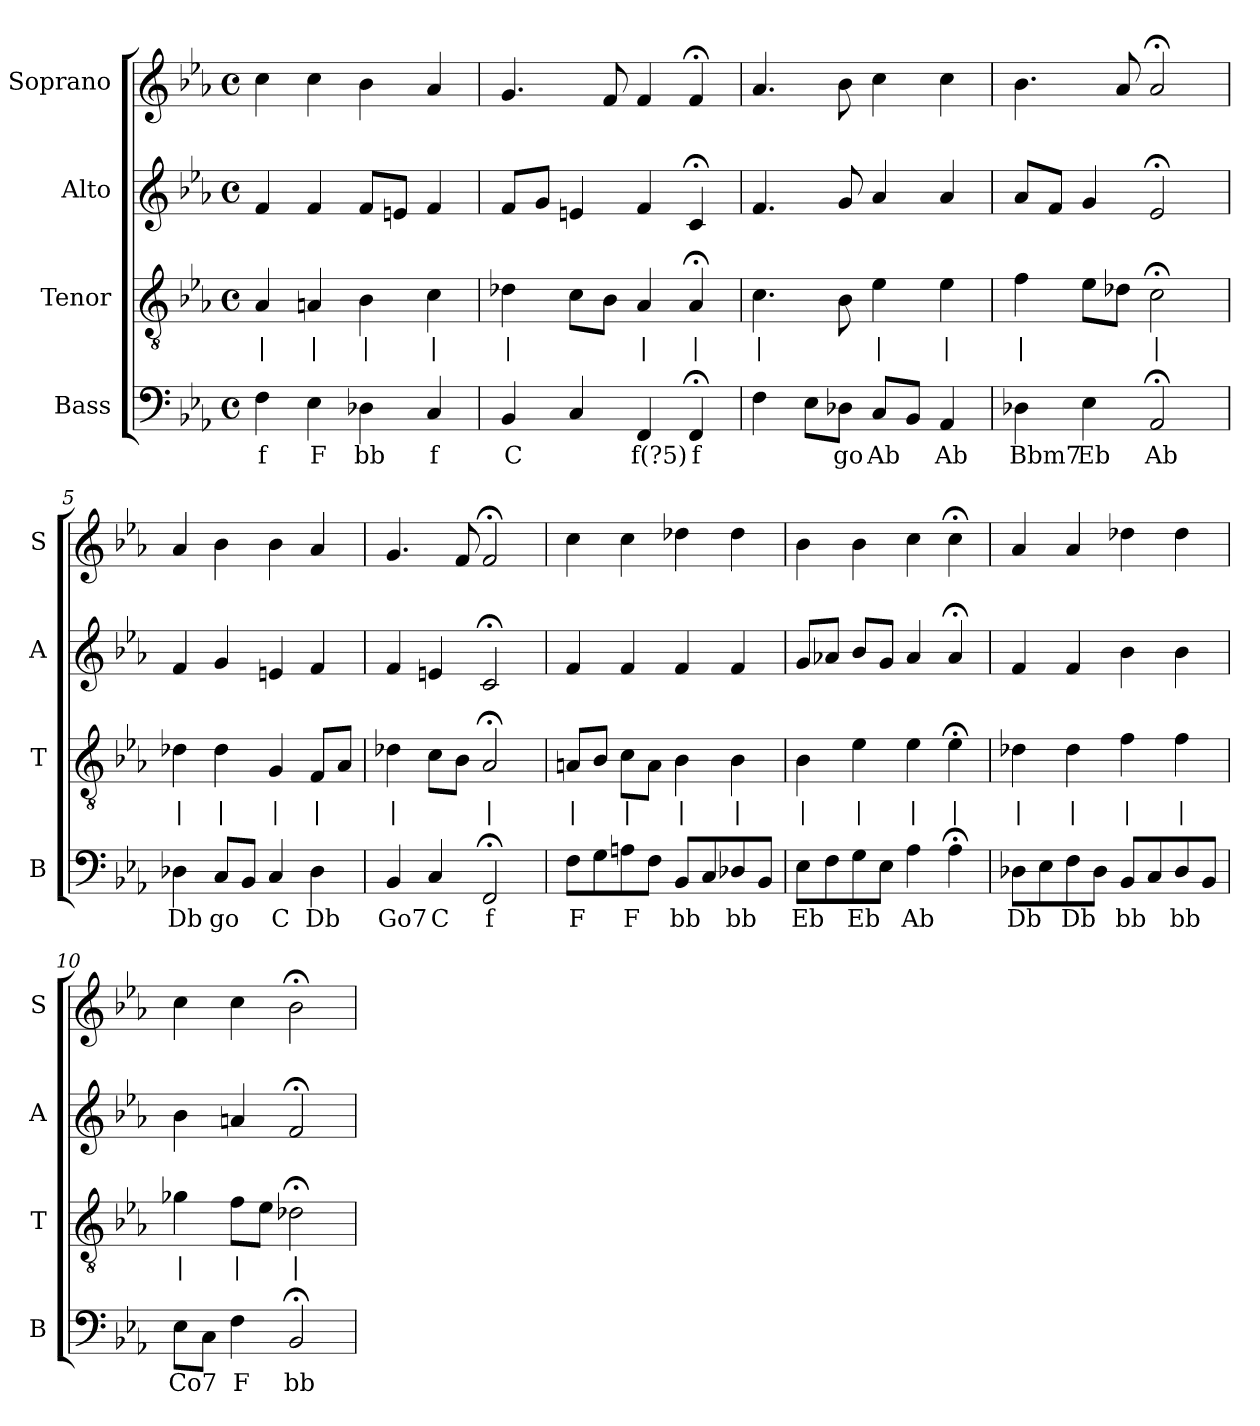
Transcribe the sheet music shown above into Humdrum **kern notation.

**kern	**text	**kern	**text	**kern	**kern
*part4	*part4	*part3	*part3	*part2	*part1
*staff4	*staff4	*staff3	*staff3	*staff2	*staff1
*I"Bass	*	*I"Tenor	*	*I"Alto	*I"Soprano
*I'B	*	*I'T	*	*I'A	*I'S
*clefF4	*	*clefGv2	*	*clefG2	*clefG2
*k[b-e-a-]	*	*k[b-e-a-]	*	*k[b-e-a-]	*k[b-e-a-]
*F:dor	*	*F:dor	*	*F:dor	*F:dor
*M4/4	*	*M4/4	*	*M4/4	*M4/4
*met(c)	*	*met(c)	*	*met(c)	*met(c)
*MM100	*	*MM100	*	*MM100	*MM100
=1	=1	=1	=1	=1	=1
4F	f	4A-	|	4f	4cc
4E-	F	4An	|	4f	4cc
4D-X	bb	4B-	|	8fL	4b-
.	.	.	.	8enJ	.
4C	f	4c	|	4f	4a-
=2	=2	=2	=2	=2	=2
4BB-	C	4d-X	|	8fL	4.g
.	.	.	.	8gJ	.
4C	.	8cL	.	4en	.
.	.	8B-J	.	.	8f
4FF	f(?5)	4A-	|	4f	4f
4FF;<	f	4A-;<	|	4c;<	4f;<
=3	=3	=3	=3	=3	=3
4F	.	4.c	|	4.f	4.a-
8E-L	.	.	.	.	.
8D-XJ	go	8B-	.	8g	8b-
8CL	Ab	4e-	|	4a-	4cc
8BB-J	.	.	.	.	.
4AA-	Ab	4e-	|	4a-	4cc
=4	=4	=4	=4	=4	=4
4D-X	Bbm7	4f	|	8a-L	4.b-
.	.	.	.	8fJ	.
4E-	Eb	8e-L	.	4g	.
.	.	8d-XJ	.	.	8a-
2AA-;<	Ab	2c;<	|	2e-;<	2a-;<
=5	=5	=5	=5	=5	=5
4D-X	Db	4d-X	|	4f	4a-
8CL	go	4d-	|	4g	4b-
8BB-J	.	.	.	.	.
4C	C	4G	|	4en	4b-
4D-	Db	8FL	|	4f	4a-
.	.	8A-J	.	.	.
=6	=6	=6	=6	=6	=6
4BB-	Go7	4d-X	|	4f	4.g
4C	C	8cL	.	4en	.
.	.	8B-J	.	.	8f
2FF;<	f	2A-;<	|	2c;<	2f;<
=7	=7	=7	=7	=7	=7
8FL	F	8AnL	|	4f	4cc
8G	.	8B-J	.	.	.
8An	F	8cL	|	4f	4cc
8FJ	.	8AJ	.	.	.
8BB-L	bb	4B-	|	4f	4dd-X
8C	.	.	.	.	.
8D-X	bb	4B-	|	4f	4dd-
8BB-J	.	.	.	.	.
=8	=8	=8	=8	=8	=8
8E-L	Eb	4B-	|	8gL	4b-
8F	.	.	.	8a-XJ	.
8G	Eb	4e-	|	8b-L	4b-
8E-J	.	.	.	8gJ	.
4A-	Ab	4e-	|	4a-	4cc
4A-;<	.	4e-;<	|	4a-;<	4cc;<
=9	=9	=9	=9	=9	=9
8D-XL	Db	4d-X	|	4f	4a-
8E-	.	.	.	.	.
8F	Db	4d-	|	4f	4a-
8D-J	.	.	.	.	.
8BB-L	bb	4f	|	4b-	4dd-X
8C	.	.	.	.	.
8D-	bb	4f	|	4b-	4dd-
8BB-J	.	.	.	.	.
=10	=10	=10	=10	=10	=10
8E-L	Co7	4g-X	|	4b-	4cc
8CJ	.	.	.	.	.
4F	F	8fL	|	4an	4cc
.	.	8e-J	.	.	.
2BB-;<	bb	2d-X;<	|	2f;<	2b-;<
=	=	=	=	=	=
*-	*-	*-	*-	*-	*-
